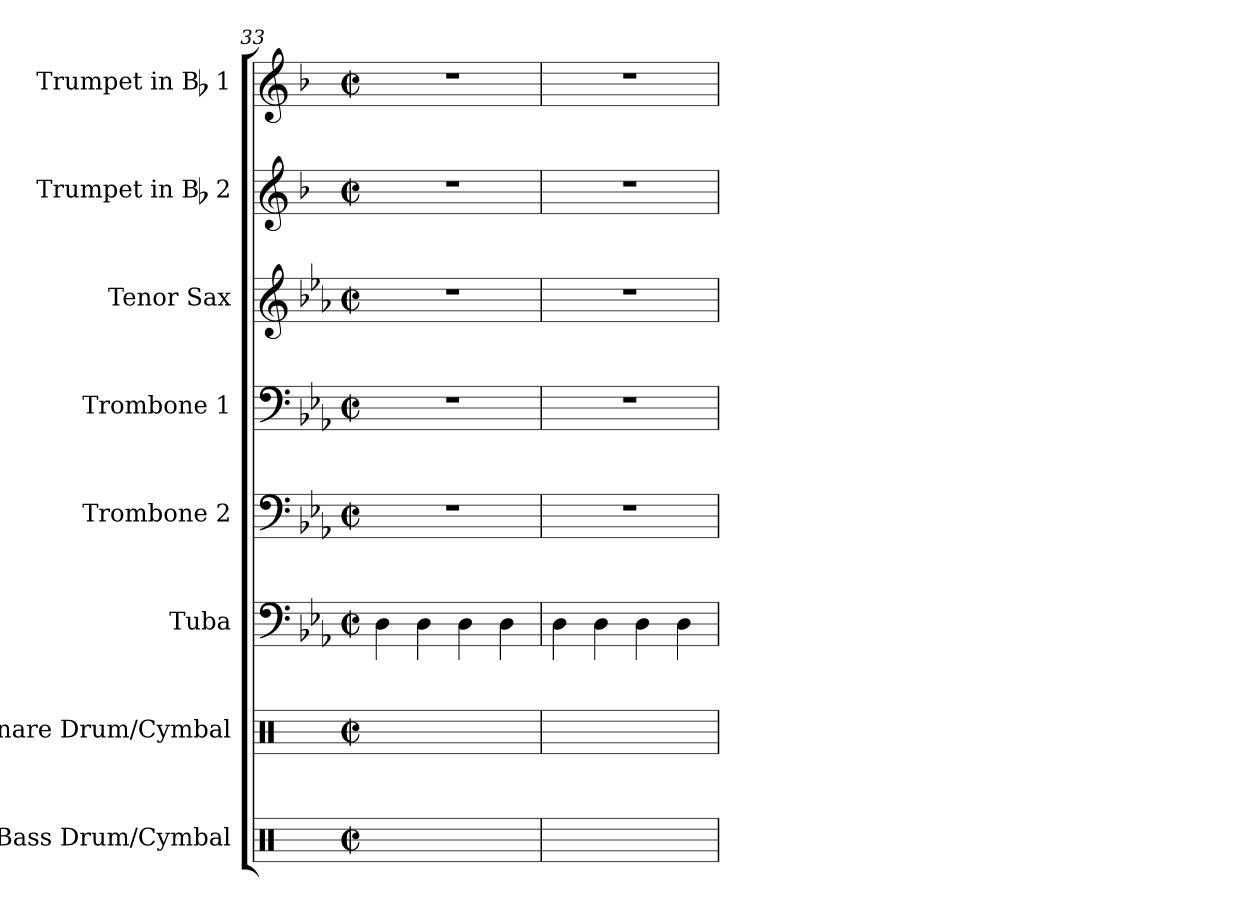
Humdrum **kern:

**kern	**kern	**kern	**kern	**kern	**kern	**kern	**kern
*part8	*part7	*part6	*part5	*part4	*part3	*part2	*part1
*staff8	*staff7	*staff6	*staff5	*staff4	*staff3	*staff2	*staff1
*I"Bass Drum/Cymbal	*I"Snare Drum/Cymbal	*I"Tuba	*I"Trombone 2	*I"Trombone 1	*I"Tenor Sax	*I"Trumpet in Bb 2	*I"Trumpet in Bb 1
*I'B.D./Cym	*I'S.D./Cym	*I'Tuba	*I'Tbn. 2	*I'Tbn. 1	*I'T. Sx.	*	*
*clefX	*clefX	*clefF4	*clefF4	*clefF4	*clefG2	*clefG2	*clefG2
*	*	*	*	*	*ITrd8c14	*ITrd1c2	*ITrd1c2
*k[]	*k[]	*k[b-e-a-]	*k[b-e-a-]	*k[b-e-a-]	*k[b-e-a-]	*k[b-e-a-]	*k[b-e-a-]
*C:	*C:	*E-:	*E-:	*E-:	*E-:	*E-:	*E-:
*M2/2	*M2/2	*M2/2	*M2/2	*M2/2	*M2/2	*M2/2	*M2/2
*met(c|)	*met(c|)	*met(c|)	*met(c|)	*met(c|)	*met(c|)	*met(c|)	*met(c|)
=33	=33	=33	=33	=33	=33	=33	=33
4Ri\	4Ri\	4Di\	1r	1r	1r	1r	1r
4Ri\	4Ri\	4Di\	.	.	.	.	.
4Ri\	4Ri\	4Di\	.	.	.	.	.
4Ri\	4Ri\	4Di\	.	.	.	.	.
=34	=34	=34	=34	=34	=34	=34	=34
4Ri\	4Ri\	4Di\	1r	1r	1r	1r	1r
4Ri\	4Ri\	4Di\	.	.	.	.	.
4Ri\	4Ri\	4Di\	.	.	.	.	.
4Ri\	4Ri\	4Di\	.	.	.	.	.
=	=	=	=	=	=	=	=
*-	*-	*-	*-	*-	*-	*-	*-
